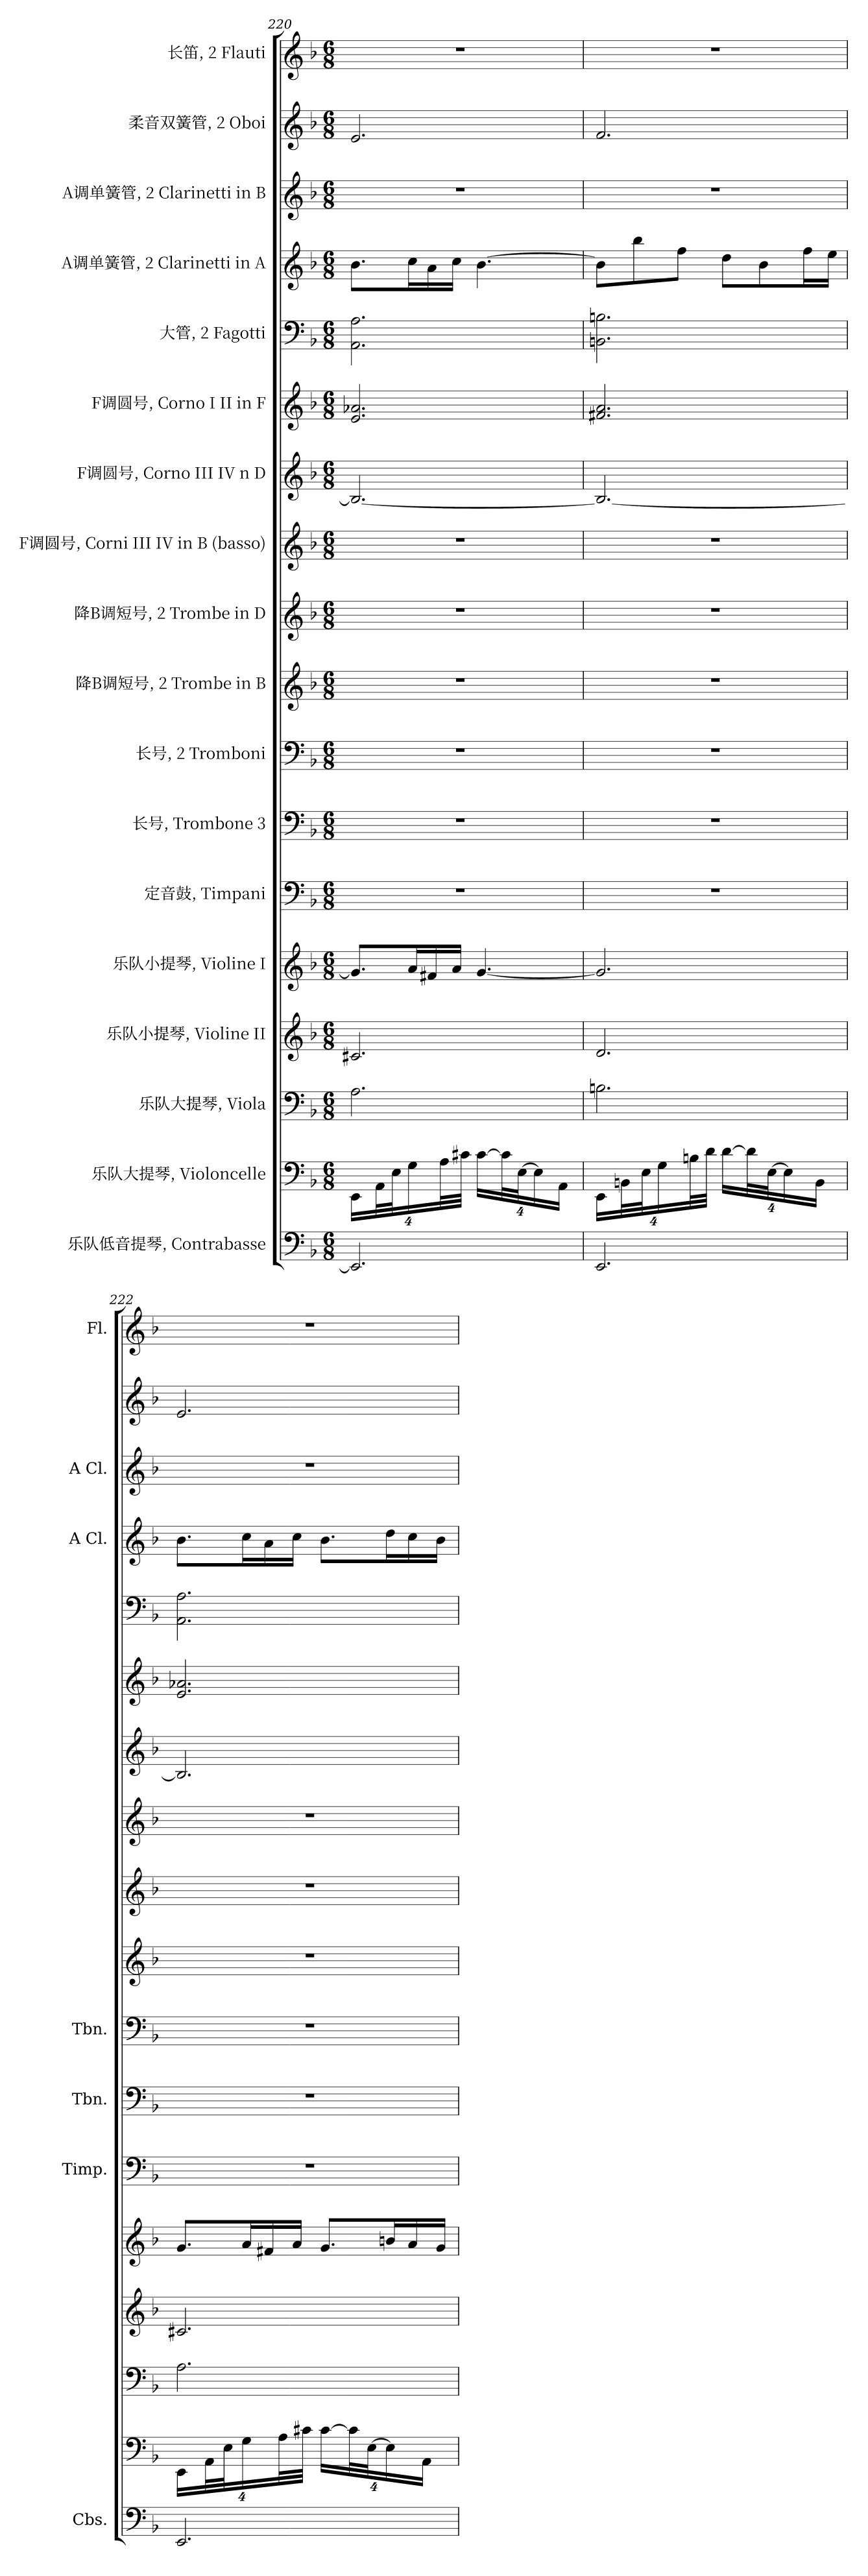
**kern	**kern	**kern	**kern	**kern	**kern	**kern	**kern	**kern	**kern	**kern	**kern	**kern	**kern	**kern	**kern	**kern	**kern
*part18	*part17	*part16	*part15	*part14	*part13	*part12	*part11	*part10	*part9	*part8	*part7	*part6	*part5	*part4	*part3	*part2	*part1
*staff18	*staff17	*staff16	*staff15	*staff14	*staff13	*staff12	*staff11	*staff10	*staff9	*staff8	*staff7	*staff6	*staff5	*staff4	*staff3	*staff2	*staff1
*I"乐队低音提琴, Contrabasse	*I"乐队大提琴, Violoncelle	*I"乐队大提琴, Viola	*I"乐队小提琴, Violine II	*I"乐队小提琴, Violine I	*I"定音鼓, Timpani	*I"长号, Trombone 3	*I"长号, 2 Tromboni	*I"降B调短号, 2 Trombe in B	*I"降B调短号, 2 Trombe in D	*I"F调圆号, Corni III IV in B (basso)	*I"F调圆号, Corno III IV n D	*I"F调圆号, Corno I II in F	*I"大管, 2 Fagotti	*I"A调单簧管, 2 Clarinetti in A	*I"A调单簧管, 2 Clarinetti in B	*I"柔音双簧管, 2 Oboi	*I"长笛, 2 Flauti
*I'Cbs.	*	*	*	*	*I'Timp.	*I'Tbn.	*I'Tbn.	*	*	*	*	*	*	*I'A Cl.	*I'A Cl.	*	*I'Fl.
*clefF4	*clefF4	*clefF4	*clefG2	*clefG2	*clefF4	*clefF4	*clefF4	*clefG2	*clefG2	*clefG2	*clefG2	*clefG2	*clefF4	*clefG2	*clefG2	*clefG2	*clefG2
*ITrd7c12	*	*	*	*	*	*	*	*ITrd1c2	*ITrd1c2	*ITrd4c7	*ITrd4c7	*ITrd4c7	*	*ITrd2c3	*ITrd2c3	*ITrd2c3	*
*k[b-]	*k[b-]	*k[b-]	*k[b-]	*k[b-]	*k[b-]	*k[b-]	*k[b-]	*k[b-e-a-]	*k[b-e-a-]	*k[b-e-]	*k[b-e-]	*k[b-e-]	*k[b-]	*k[f#c#]	*k[f#c#]	*k[f#c#]	*k[b-]
*M6/8	*M6/8	*M6/8	*M6/8	*M6/8	*M6/8	*M6/8	*M6/8	*M6/8	*M6/8	*M6/8	*M6/8	*M6/8	*M6/8	*M6/8	*M6/8	*M6/8	*M6/8
*	*Xbrackettup	*	*	*	*	*	*	*	*	*	*	*	*	*	*	*	*
=220	=220	=220	=220	=220	=220	=220	=220	=220	=220	=220	=220	=220	=220	=220	=220	=220	=220
2.EEE/]	32%3EE\L	2.A\	2.c#X/	8.g/L]	2.r	2.r	2.r	2.r	2.r	2.r	2.E/_	2.A/ 2.d-X/	2.AA\ 2.A\	8.g\L	2.r	2.c#/	2.r
.	64%3AA\L	.	.	.	.	.	.	.	.	.	.	.	.	.	.	.	.
.	64%3E\J	.	.	.	.	.	.	.	.	.	.	.	.	.	.	.	.
.	32%3G\	.	.	16a/L	.	.	.	.	.	.	.	.	.	16a\L	.	.	.
.	.	.	.	16f#X/	.	.	.	.	.	.	.	.	.	16f#\	.	.	.
.	64%3A\L	.	.	.	.	.	.	.	.	.	.	.	.	.	.	.	.
.	.	.	.	16a/JJ	.	.	.	.	.	.	.	.	.	16a\JJ	.	.	.
.	64%3c#X\JJ	.	.	.	.	.	.	.	.	.	.	.	.	.	.	.	.
.	[32%3c#\L	.	.	[4.g/	.	.	.	.	.	.	.	.	.	[4.g\	.	.	.
.	64%3c#\L]	.	.	.	.	.	.	.	.	.	.	.	.	.	.	.	.
.	[64%3E\J	.	.	.	.	.	.	.	.	.	.	.	.	.	.	.	.
.	32%3E\]	.	.	.	.	.	.	.	.	.	.	.	.	.	.	.	.
.	32%3AA\J	.	.	.	.	.	.	.	.	.	.	.	.	.	.	.	.
=221	=221	=221	=221	=221	=221	=221	=221	=221	=221	=221	=221	=221	=221	=221	=221	=221	=221
2.EEE/	32%3EE\L	2.Bn\	2.d/	2.g/]	2.r	2.r	2.r	2.r	2.r	2.r	2.E/_	2.Bn/ 2.d/	2.BBn\ 2.Bn\	8g\L]	2.r	2.d/	2.r
.	64%3BBn\L	.	.	.	.	.	.	.	.	.	.	.	.	.	.	.	.
.	.	.	.	.	.	.	.	.	.	.	.	.	.	8gg\	.	.	.
.	64%3E\J	.	.	.	.	.	.	.	.	.	.	.	.	.	.	.	.
.	32%3G\	.	.	.	.	.	.	.	.	.	.	.	.	.	.	.	.
.	.	.	.	.	.	.	.	.	.	.	.	.	.	8dd\J	.	.	.
.	64%3Bn\L	.	.	.	.	.	.	.	.	.	.	.	.	.	.	.	.
.	64%3d\JJ	.	.	.	.	.	.	.	.	.	.	.	.	.	.	.	.
.	[32%3d\L	.	.	.	.	.	.	.	.	.	.	.	.	8b\L	.	.	.
.	64%3d\L]	.	.	.	.	.	.	.	.	.	.	.	.	.	.	.	.
.	.	.	.	.	.	.	.	.	.	.	.	.	.	8g\	.	.	.
.	[64%3E\J	.	.	.	.	.	.	.	.	.	.	.	.	.	.	.	.
.	32%3E\]	.	.	.	.	.	.	.	.	.	.	.	.	.	.	.	.
.	.	.	.	.	.	.	.	.	.	.	.	.	.	16dd\L	.	.	.
.	32%3BB\J	.	.	.	.	.	.	.	.	.	.	.	.	.	.	.	.
.	.	.	.	.	.	.	.	.	.	.	.	.	.	16cc#\JJ	.	.	.
!!LO:PB:g=z
=222	=222	=222	=222	=222	=222	=222	=222	=222	=222	=222	=222	=222	=222	=222	=222	=222	=222
2.EEE/	32%3EE\L	2.A\	2.c#X/	8.g/L	2.r	2.r	2.r	2.r	2.r	2.r	2.E/]	2.A/ 2.d-X/	2.AA\ 2.A\	8.g\L	2.r	2.c#/	2.r
.	64%3AA\L	.	.	.	.	.	.	.	.	.	.	.	.	.	.	.	.
.	64%3E\J	.	.	.	.	.	.	.	.	.	.	.	.	.	.	.	.
.	32%3G\	.	.	16a/L	.	.	.	.	.	.	.	.	.	16a\L	.	.	.
.	.	.	.	16f#X/	.	.	.	.	.	.	.	.	.	16f#\	.	.	.
.	64%3A\L	.	.	.	.	.	.	.	.	.	.	.	.	.	.	.	.
.	.	.	.	16a/JJ	.	.	.	.	.	.	.	.	.	16a\JJ	.	.	.
.	64%3c#X\JJ	.	.	.	.	.	.	.	.	.	.	.	.	.	.	.	.
.	[32%3c#\L	.	.	8.g/L	.	.	.	.	.	.	.	.	.	8.g\L	.	.	.
.	64%3c#\L]	.	.	.	.	.	.	.	.	.	.	.	.	.	.	.	.
.	[64%3E\J	.	.	.	.	.	.	.	.	.	.	.	.	.	.	.	.
.	32%3E\]	.	.	16bn/L	.	.	.	.	.	.	.	.	.	16b\L	.	.	.
.	.	.	.	16a/	.	.	.	.	.	.	.	.	.	16a\	.	.	.
.	32%3AA\J	.	.	.	.	.	.	.	.	.	.	.	.	.	.	.	.
.	.	.	.	16g/JJ	.	.	.	.	.	.	.	.	.	16g\JJ	.	.	.
=	=	=	=	=	=	=	=	=	=	=	=	=	=	=	=	=	=
*-	*-	*-	*-	*-	*-	*-	*-	*-	*-	*-	*-	*-	*-	*-	*-	*-	*-
